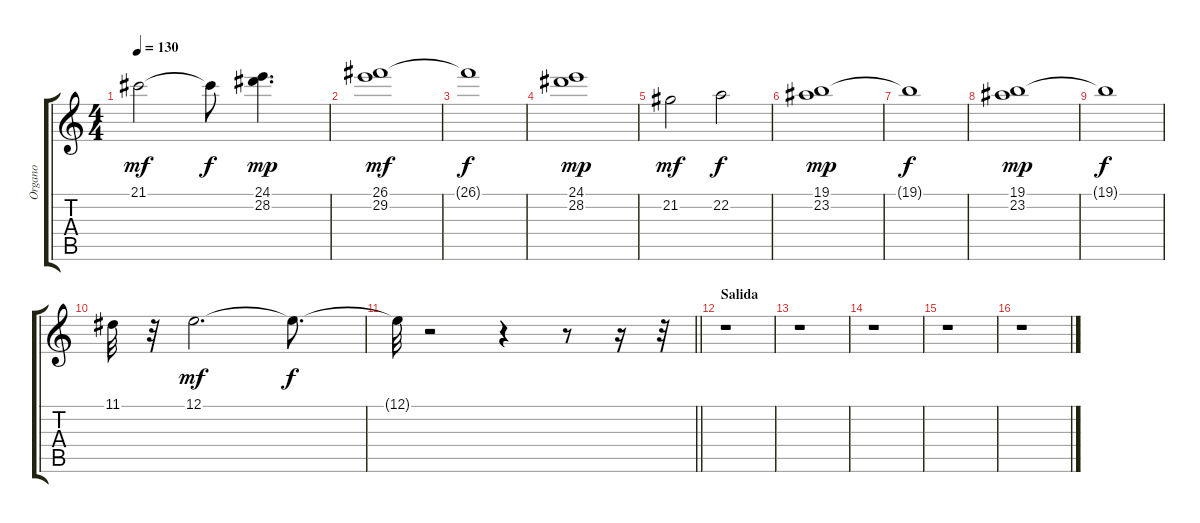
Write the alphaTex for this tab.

\track ("Organo" "Organo") {instrument rockorgan}
\staff {score tabs}
\tuning (E4 B3 G3 D3 A2 E2) {hide}
\ts (4 4)
\tempo 130
\clef g2
\ks c
21.1.2{dy mf} 21.1{t}.8{dy f} (24.1 28.2).4{d dy mp} |
(26.1 29.2).1{dy mf} |
26.1{t}.1{dy f} |
(24.1 28.2).1{dy mp} |
21.2.2{dy mf} 22.2.2{dy f} |
(19.1 23.2).1{dy mp} |
19.1{t}.1{dy f} |
(19.1 23.2).1{dy mp} |
19.1{t}.1{dy f} |
11.1.32 r.32 12.1.2{d dy mf} 12.1{t}.8{d dy f} |
\barLineRight lightlight
12.1{t}.32 r.2 r.4 r.8 r.16 r.32 |
\section ("" "Salida")
r.1 |
r.1 |
r.1 |
r.1 |
r.1
